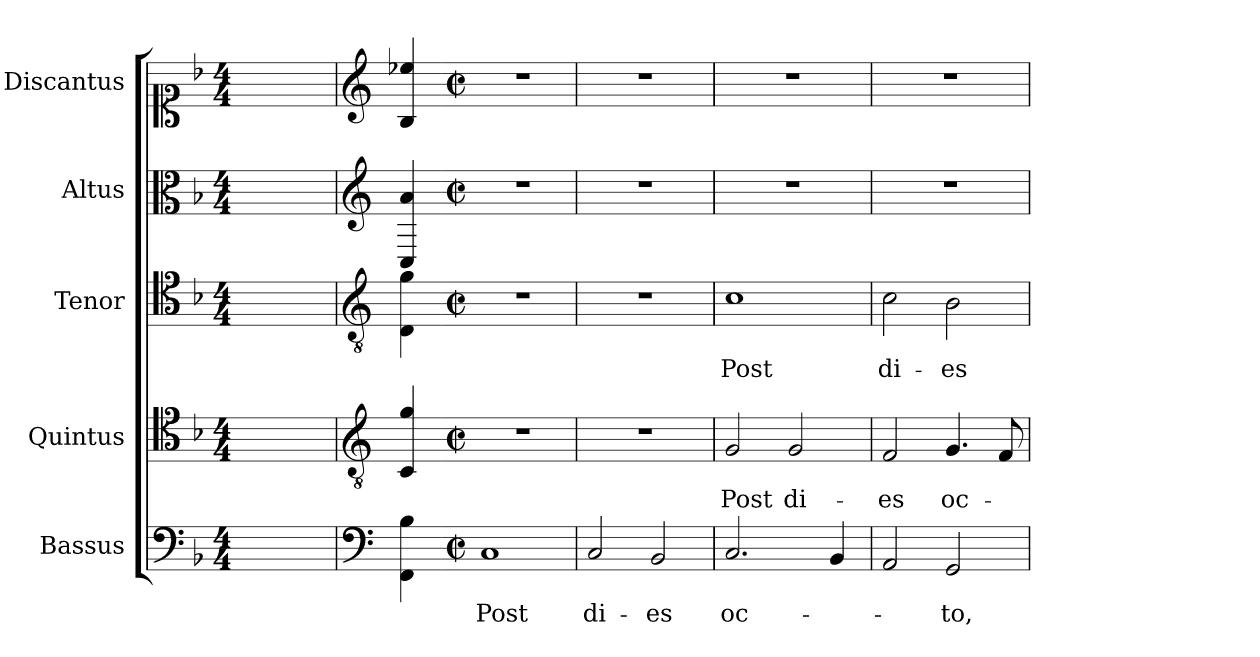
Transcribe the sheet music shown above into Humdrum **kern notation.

**kern	**text	**kern	**text	**kern	**text	**kern	**kern
*part5	*part5	*part4	*part4	*part3	*part3	*part2	*part1
*staff5	*staff5	*staff4	*staff4	*staff3	*staff3	*staff2	*staff1
*I"Bassus	*	*I"Quintus	*	*I"Tenor	*	*I"Altus	*I"Discantus
*I'B.	*	*I'T.	*	*I'T.	*	*I'A.	*I'S.
!!LO:PB:g=z
*clefF4	*	*clefC4	*	*clefC4	*	*clefC3	*clefC1
*	*	*ITrd7c12	*	*ITrd7c12	*	*	*
*k[b-]	*	*k[b-]	*	*k[b-]	*	*k[b-]	*k[b-]
*F:	*	*F:	*	*F:	*	*F:	*F:
*M4/4	*	*M4/4	*	*M4/4	*	*M4/4	*M4/4
=1	=1	=1	=1	=1	=1	=1	=1
1ryy	.	1ryy	.	1ryy	.	1ryy	1ryy
=2	=2	=2	=2	=2	=2	=2	=2
*clefF4	*	*clefGv2	*	*clefGv2	*	*clefG2	*clefG2
4FFi\ 4B-i	.	4CCi/ 4Gi	.	4DDi\ 4Gi	.	4Ci/ 4ai	4B-i/ 4ee-Xi
=1-	=1-	=1-	=1-	=1-	=1-	=1-	=1-
*M2/2	*	*M2/2	*	*M2/2	*	*M2/2	*M2/2
*met(c|)	*	*met(c|)	*	*met(c|)	*	*met(c|)	*met(c|)
!	!LO:LY:b:color=#000000	!	!	!	!	!	!
1Ci	Post	1r	.	1r	.	1r	1r
=2	=2	=2	=2	=2	=2	=2	=2
!	!LO:LY:b:color=#000000	!	!	!	!	!	!
2Ci/	di-	1r	.	1r	.	1r	1r
!	!LO:LY:b:color=#000000	!	!	!	!	!	!
2BB-i/	-es	.	.	.	.	.	.
=3	=3	=3	=3	=3	=3	=3	=3
!	!LO:LY:b:color=#000000	!	!	!	!	!	!
!	!	!	!LO:LY:b:color=#000000	!	!	!	!
!	!	!	!	!	!LO:LY:b:color=#000000	!	!
2.Ci/	oc-	2GGi/	Post	1Ci	Post	1r	1r
!	!	!	!LO:LY:b:color=#000000	!	!	!	!
.	.	2GGi/	di-	.	.	.	.
4BB-i/	.	.	.	.	.	.	.
=4	=4	=4	=4	=4	=4	=4	=4
!	!	!	!LO:LY:b:color=#000000	!	!	!	!
!	!	!	!	!	!LO:LY:b:color=#000000	!	!
2AAi/	.	2FFi/	-es	2Ci\	di-	1r	1r
!	!LO:LY:b:color=#000000	!	!	!	!	!	!
!	!	!	!LO:LY:b:color=#000000	!	!	!	!
!	!	!	!	!	!LO:LY:b:color=#000000	!	!
2GGi/	-to,	4.GGi/	oc-	2BB-i\	-es	.	.
.	.	8FFi/	.	.	.	.	.
=	=	=	=	=	=	=	=
*-	*-	*-	*-	*-	*-	*-	*-
